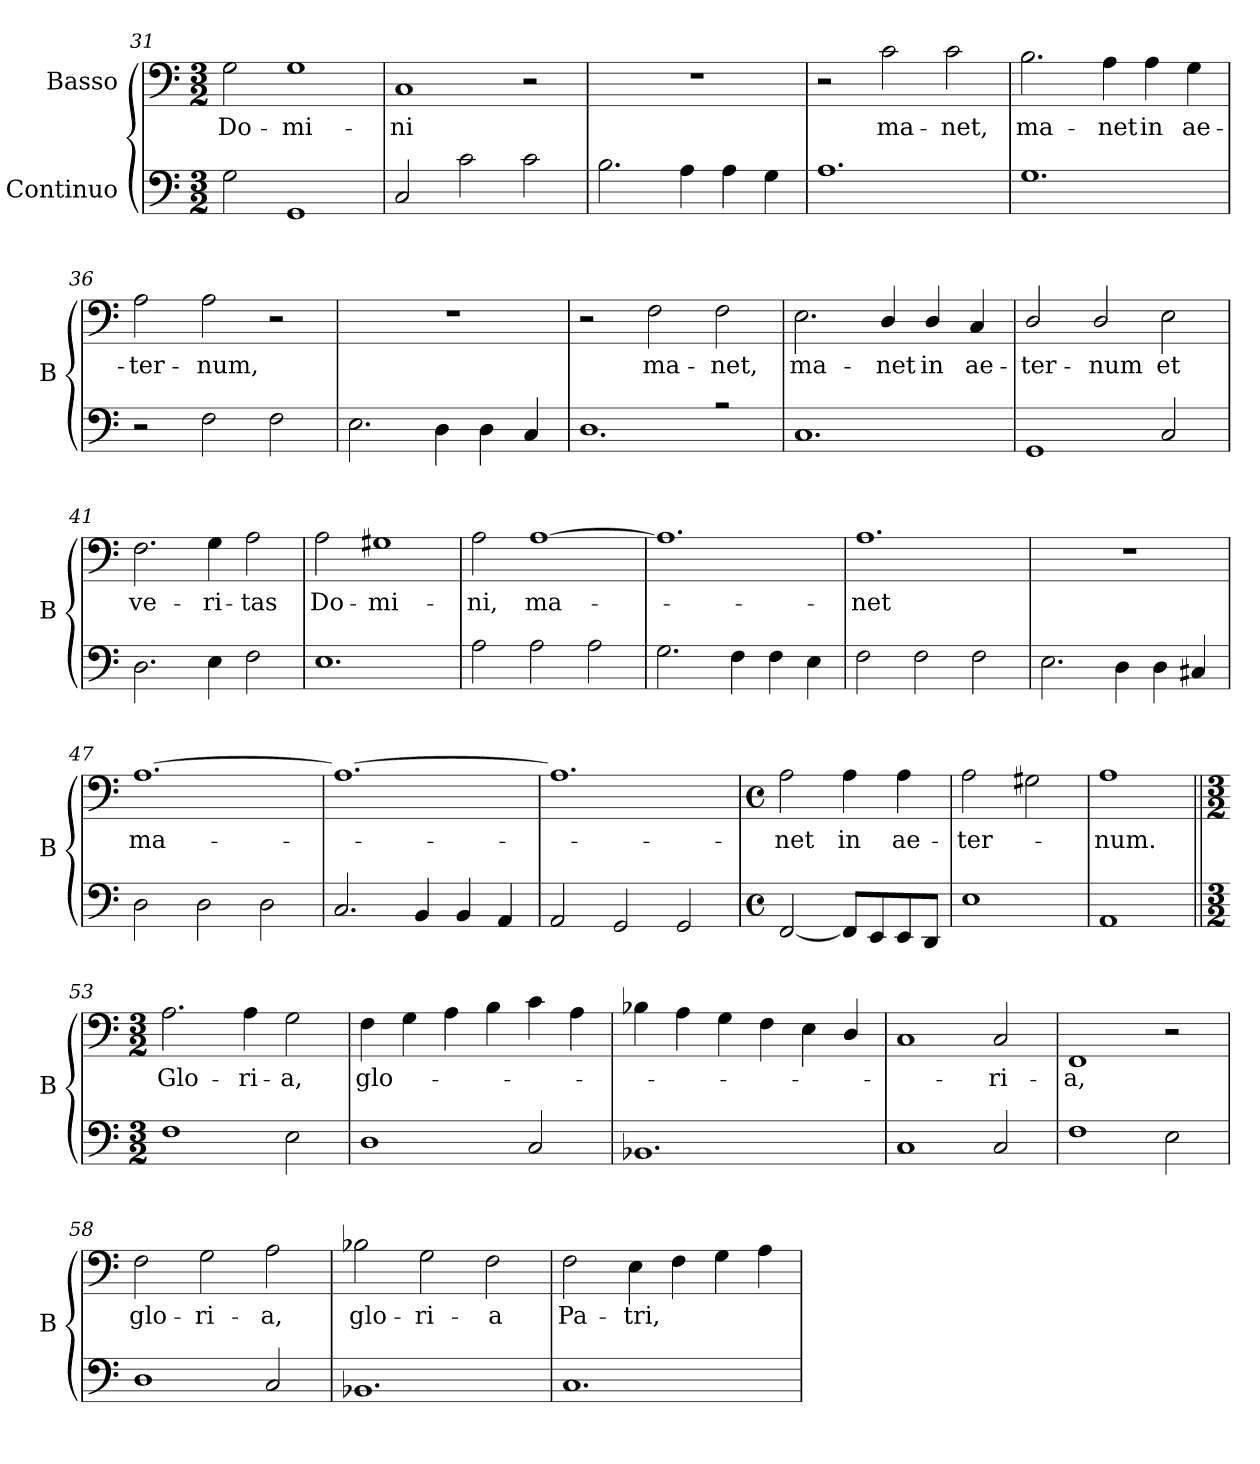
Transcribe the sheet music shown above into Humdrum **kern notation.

**kern	**kern	**text
*part2	*part1	*part1
*staff2	*staff1	*staff1
*I"Continuo	*I"Basso	*
*	*I'B	*
*clefF4	*clefF4	*
*k[]	*k[]	*
*M3/2	*M3/2	*
=31	=31	=31
!	!	!LO:LY:b
2G\	2G\	Do-
!	!	!LO:LY:b
1GG	1G	-mi-
=32	=32	=32
!	!	!LO:LY:b
2C/	1C	-ni
2c\	.	.
2c\	2r	.
!!LO:PB:g=z
=33	=33	=33
2.B\	1.r	.
4A\	.	.
4A\	.	.
4G\	.	.
=34	=34	=34
1.A	2r	.
!	!	!LO:LY:b
.	2c\	ma-
!	!	!LO:LY:b
.	2c\	-net,
=35	=35	=35
!	!	!LO:LY:b
1.G	2.B\	ma-
!	!	!LO:LY:b
.	4A\	-net
!	!	!LO:LY:b
.	4A\	in
!	!	!LO:LY:b
.	4G\	ae-
=36	=36	=36
!	!	!LO:LY:b
2r	2A\	-ter-
!	!	!LO:LY:b
2F\	2A\	-num,
2F\	2r	.
=37	=37	=37
2.E\	1.r	.
4D\	.	.
4D\	.	.
4C/	.	.
!!LO:LB:g=z
=38	=38	=38
*^	*	*
1ryy	1.D	2r	.
!	!	!	!LO:LY:b
.	.	2F\	ma-
!	!	!	!LO:LY:b
2r	.	2F\	-net,
*v	*v	*	*
=39	=39	=39
!	!	!LO:LY:b
1.C	2.E\	ma-
!	!	!LO:LY:b
.	4D/	-net
!	!	!LO:LY:b
.	4D/	in
!	!	!LO:LY:b
.	4C/	ae-
=40	=40	=40
!	!	!LO:LY:b
1GG	2D/	-ter-
!	!	!LO:LY:b
.	2D/	-num
!	!	!LO:LY:b
2C/	2E\	et
=41	=41	=41
!	!	!LO:LY:b
2.D\	2.F\	ve-
!	!	!LO:LY:b
4E\	4G\	-ri-
!	!	!LO:LY:b
2F\	2A\	-tas
=42	=42	=42
*^	*	*
!	!	!	!LO:LY:b
2ryy	1.E	2A\	Do-
!	!	!	!LO:LY:b
1ryy	.	1G#X	-mi-
*v	*v	*	*
=43	=43	=43
!	!	!LO:LY:b
2A\	2A\	-ni,
!	!	!LO:LY:b
2A\	[1A	ma-
2A\	.	.
!!LO:LB:g=z
=44	=44	=44
2.G\	1.A]	.
4F\	.	.
4F\	.	.
4E\	.	.
=45	=45	=45
!	!	!LO:LY:b
2F\	1.A	-net
2F\	.	.
2F\	.	.
=46	=46	=46
2.E\	1.r	.
4D\	.	.
4D\	.	.
4C#X/	.	.
=47	=47	=47
!	!	!LO:LY:b
2D\	[1.A	ma-
2D\	.	.
2D\	.	.
!!LO:LB:g=z
=48	=48	=48
2.C/	1.A_	.
4BB/	.	.
4BB/	.	.
4AA/	.	.
=49	=49	=49
2AA/	1.A]	.
2GG/	.	.
2GG/	.	.
=50	=50	=50
*M4/4	*M4/4	*
*met(c)	*met(c)	*
!	!	!LO:LY:b
[2FF/	2A\	-net
!	!	!LO:LY:b
8FF/L]	4A\	in
8EE/	.	.
!	!	!LO:LY:b
8EE/	4A\	ae-
8DD/J	.	.
=51	=51	=51
!	!	!LO:LY:b
1E	2A\	-ter-
.	2G#X\	.
=52	=52	=52
!	!	!LO:LY:b
1AA	1A	-num.
!!LO:LB:g=z
=53||	=53||	=53||
*M3/2	*M3/2	*
!	!	!LO:LY:b
1F	2.A\	Glo-
!	!	!LO:LY:b
.	4A\	-ri-
!	!	!LO:LY:b
2E\	2G\	-a,
=54	=54	=54
!	!	!LO:LY:b
1D	4F\	glo-
.	4G\	.
.	4A\	.
.	4B\	.
2C/	4c\	.
.	4A\	.
=55	=55	=55
1.BB-X	4B-X\	.
.	4A\	.
.	4G\	.
.	4F\	.
.	4E\	.
.	4D/	.
=56	=56	=56
1C	1C	.
!	!	!LO:LY:b
2C/	2C/	-ri-
=57	=57	=57
!	!	!LO:LY:b
1F	1FF	-a,
2E\	2r	.
!!LO:LB:g=z
=58	=58	=58
!	!	!LO:LY:b
1D	2F\	glo-
!	!	!LO:LY:b
.	2G\	-ri-
!	!	!LO:LY:b
2C/	2A\	-a,
=59	=59	=59
!	!	!LO:LY:b
1.BB-X	2B-X\	glo-
!	!	!LO:LY:b
.	2G\	-ri-
!	!	!LO:LY:b
.	2F\	-a
=60	=60	=60
!	!	!LO:LY:b
1.C	2F\	Pa-
!	!	!LO:LY:b
.	4E\	-tri,
.	4F\	.
.	4G\	.
.	4A\	.
=	=	=
*-	*-	*-
